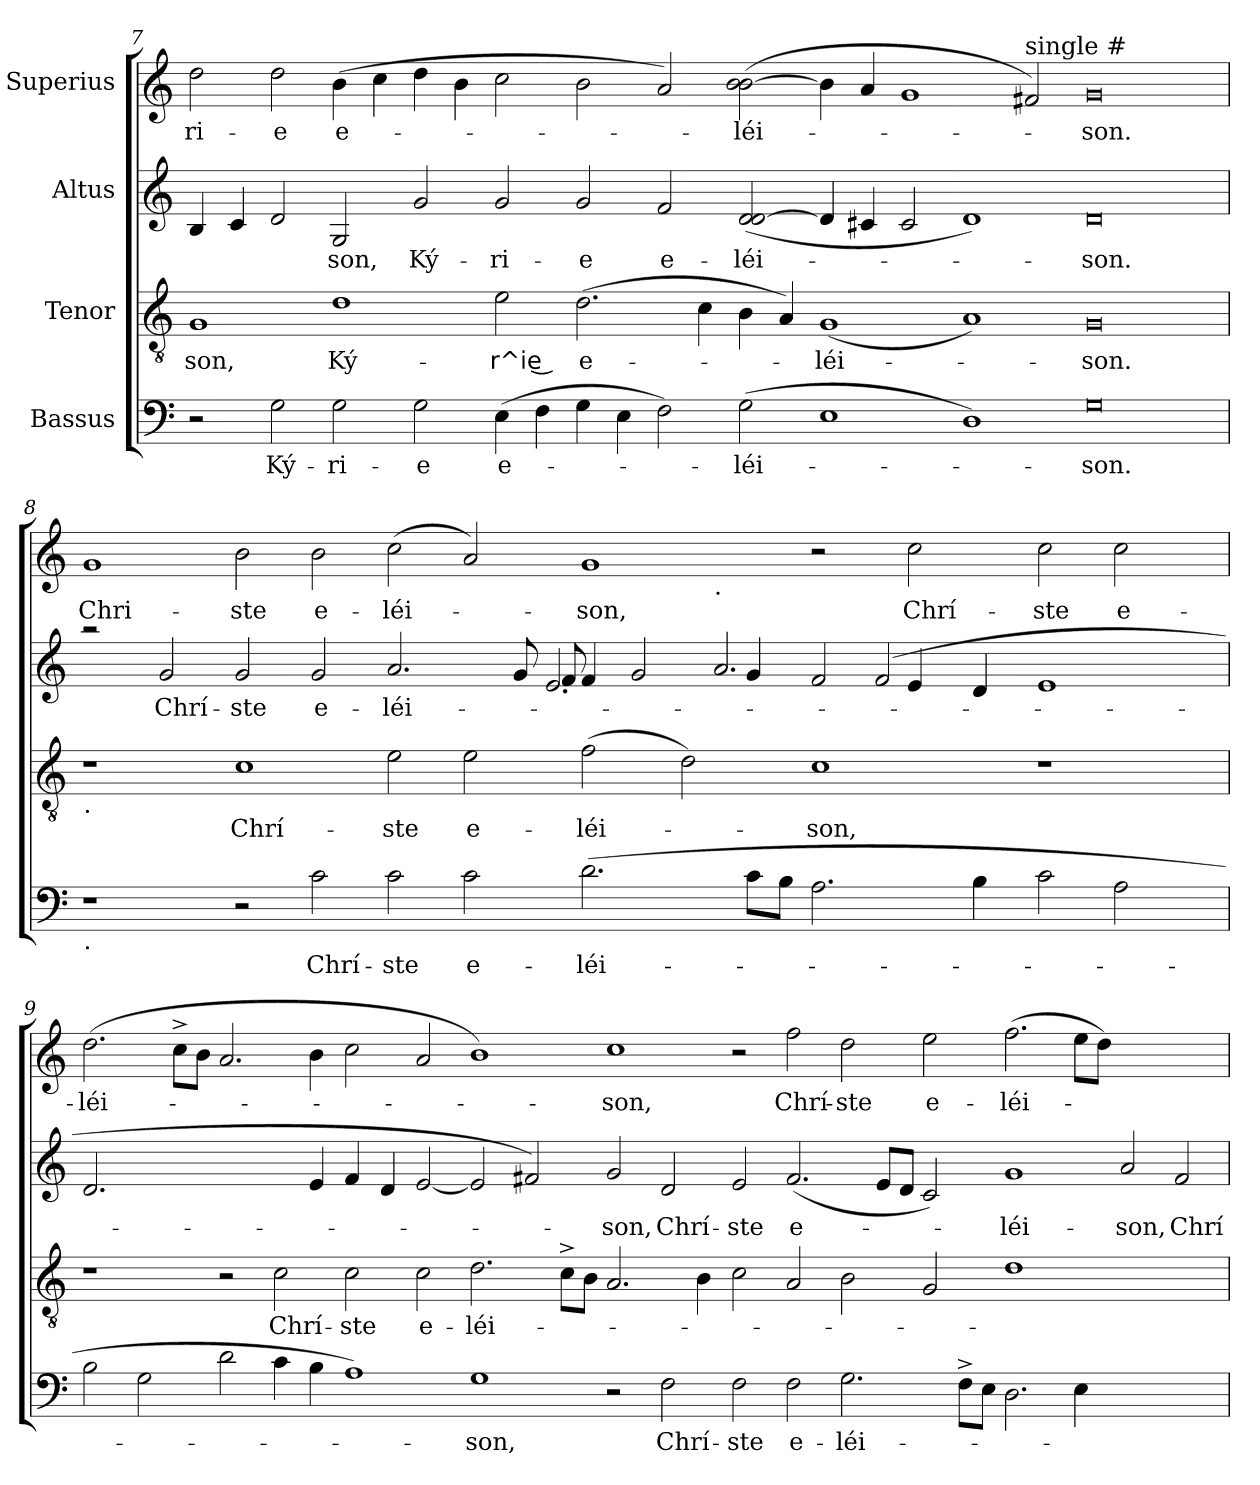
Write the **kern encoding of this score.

**kern	**text	**kern	**text	**kern	**text	**kern	**text
*part4	*part4	*part3	*part3	*part2	*part2	*part1	*part1
*staff4	*staff4	*staff3	*staff3	*staff2	*staff2	*staff1	*staff1
*I"Bassus	*	*I"Tenor	*	*I"Altus	*	*I"Superius	*
!!LO:LB:g=z
*clefF4	*	*clefGv2	*	*clefG2	*	*clefG2	*
*k[]	*	*k[]	*	*k[]	*	*k[]	*
*C:	*	*C:	*	*C:	*	*C:	*
=7	=7	=7	=7	=7	=7	=7	=7
!	!	!	!LO:LY:b	!	!	!	!LO:LY:b
2r	.	1G	-son,	4B/	.	2dd\	-ri-
.	.	.	.	4c/	.	.	.
!	!LO:LY:b	!	!	!	!	!	!LO:LY:b
2G\	Ký-	.	.	2d/	.	2dd\	-e
!	!LO:LY:b	!	!LO:LY:b	!	!LO:LY:b	!	!LO:LY:b
2G\	-ri-	1d	Ký-	2G/	-son,	(>4b\	e-
.	.	.	.	.	.	4cc\	.
!	!LO:LY:b	!	!	!	!LO:LY:b	!	!
2G\	-e	.	.	2g/	Ký-	4dd\	.
.	.	.	.	.	.	4b\	.
!	!LO:LY:b	!	!LO:LY:b	!	!LO:LY:b	!	!
(>4E\	e-	2e\	-r^ie͜	2g/	-ri-	2cc\	.
4F\	.	.	.	.	.	.	.
!	!	!	!LO:LY:b	!	!LO:LY:b	!	!
4G\	.	(>2.d\	e-	2g/	-e	2b\	.
4E\	.	.	.	.	.	.	.
!	!	!	!	!	!LO:LY:b	!	!
2F\)	.	.	.	2f/	e-	2a/)	.
.	.	4c\	.	.	.	.	.
!	!LO:LY:b	!	!	!	!LO:LY:b	!	!LO:LY:b
(>2G\	-léi-	4B\	.	(2d/ [<2d/	-léi-	(>2b\ [>2b\	-léi-
.	.	4A/)	.	.	.	.	.
!	!	!	!LO:LY:b	!	!	!	!
1E	.	(>1G	-léi-	4d/]	.	4b\]	.
.	.	.	.	4c#X/	.	4a/	.
.	.	.	.	2c#/	.	1g	.
1D)	.	1A)	.	1d)	.	.	.
!	!	!	!	!	!	!LO:TX:a:t=single #	!
.	.	.	.	.	.	2f#/)	.
!	!LO:LY:b	!	!LO:LY:b	!	!LO:LY:b	!	!LO:LY:b
0G	-son.	0G	-son.	0d	-son.	0g	-son.
!!LO:PB:g=z
=8	=8	=8	=8	=8	=8	=8	=8
*	*	*	*	*^	*	*	*
!	!	!	!	!	!	!	!LO:TX:a:i:t=Christ, have mercy.	!
!	!	!LO:TX:b:t=.	!	!	!	!	!	!
!LO:TX:b:t=.	!	!	!	!	!	!	!	!
!	!	!	!	!	!	!	!	!LO:LY:b
*	*	*	*	*	*	*	*^	*
1r	.	1r	.	2raa	1ryy	.	1g	1ryy	Chri-
!	!	!	!	!	!	!LO:LY:b	!	!	!
.	.	.	.	2g/	.	Chrí-	.	.	.
!	!	!	!LO:LY:b	!	!	!LO:LY:b	!	!	!LO:LY:b
2r	.	1c	Chrí-	2g/	1ryy	-ste	2b\	1ryy	-ste
!	!LO:LY:b	!	!	!	!	!LO:LY:b	!	!	!LO:LY:b
2c\	Chrí-	.	.	2g/	.	e-	2b\	.	e-
!	!LO:LY:b	!	!LO:LY:b	!	!	!LO:LY:b	!	!	!LO:LY:b
2c\	-ste	2e\	-ste	(<2.a/	2..ryy	-léi-	(>2cc\	1ryy	-léi-
!	!LO:LY:b	!	!LO:LY:b	!	!	!	!	!	!
2c\	e-	2e\	e-	.	.	.	2a/)	.	.
.	.	.	.	8g/	.	.	.	.	.
.	.	.	.	2.e/	8f/	.	.	.	.
!	!LO:LY:b	!	!LO:LY:b	!	!	!	!	!	!LO:LY:b
(<2.d\	-léi-	(>2f\	-léi-	.	4f/	.	1g	2ryy	-son,
.	.	.	.	.	2g/	.	.	.	.
.	.	2d\)	.	.	.	.	.	8ryy	.
!	!	!	!	!	!	!	!	!LO:TX:b:t=.	!
.	.	.	.	2.a/	.	.	.	1ryy	.
8c\L	.	.	.	.	4g/	.	.	.	.
8B\J	.	.	.	.	.	.	.	.	.
!	!	!	!LO:LY:b	!	!	!	!	!	!
2.A\	.	1c	-son,	.	2f/	.	2r	.	.
.	.	.	.	(2f/	.	.	.	.	.
!	!	!	!	!	!	!	!	!	!LO:LY:b
.	.	.	.	.	4e/	.	2cc\	.	Chrí-
.	.	.	.	.	.	.	.	1ryy	.
4B\	.	.	.	.	4d/	.	.	.	.
.	.	.	.	1ryy	.	.	.	.	.
!	!	!	!	!	!	!	!	!	!LO:LY:b
2c\	.	1r	.	.	1e	.	2cc\	.	-ste
!	!	!	!	!	!	!	!	!	!LO:LY:b
2A\	.	.	.	.	.	.	2cc\	.	e-
.	.	.	.	.	.	.	.	4.ryy	.
.	.	.	.	8ryy	.	.	.	.	.
*	*	*	*	*v	*v	*	*	*	*
!!LO:PB:g=z
=9	=9	=9	=9	=9	=9	=9	=9	=9
!	!	!	!	!	!	!	!	!LO:LY:b
*	*	*	*	*	*	*v	*v	*
2B\	.	1r	.	2.d/	.	(>2.dd\	-léi-
2G\	.	.	.	.	.	.	.
.	.	.	.	1ryy	.	8cc^>\L	.
.	.	.	.	.	.	8b\J	.
2d\	.	2r	.	.	.	2.a/	.
!	!	!	!LO:LY:b	!	!	!	!
4c\	.	2c\	Chrí-	.	.	.	.
4B\	.	.	.	4e/	.	4b\	.
!	!	!	!LO:LY:b	!	!	!	!
1A)	.	2c\	-ste	4f/	.	2cc\	.
.	.	.	.	4d/	.	.	.
!	!	!	!LO:LY:b	!	!	!	!
.	.	2c\	e-	[<2e/	.	2a/	.
!	!LO:LY:b	!	!LO:LY:b	!	!	!	!
1G	-son,	2.d\	-léi-	2e/]	.	1b)	.
.	.	.	.	2f#X/)	.	.	.
.	.	8c^>\L	.	.	.	.	.
.	.	8B\J	.	.	.	.	.
!	!	!	!	!	!LO:LY:b	!	!LO:LY:b
2r	.	2.A/	.	2g/	-son,	1cc	-son,
!	!LO:LY:b	!	!	!	!LO:LY:b	!	!
2F\	Chrí-	.	.	2d/	Chrí-	.	.
.	.	4B\	.	.	.	.	.
!	!LO:LY:b	!	!	!	!LO:LY:b	!	!
2F\	-ste	2c\	.	2e/	-ste	2r	.
!	!LO:LY:b	!	!	!	!LO:LY:b	!	!LO:LY:b
2F\	e-	2A/	.	(2.f#/	e-	2ff\	Chrí-
!	!LO:LY:b	!	!	!	!	!	!LO:LY:b
2.G\	-léi-	2B\	.	.	.	2dd\	-ste
.	.	.	.	8e/L	.	.	.
.	.	.	.	8d/J	.	.	.
!	!	!	!	!	!	!	!LO:LY:b
.	.	2G/	.	2c/)	.	2ee\	e-
8F^>\L	.	.	.	.	.	.	.
8E\J	.	.	.	.	.	.	.
!	!	!	!	!	!LO:LY:b	!	!LO:LY:b
2.D\	.	1d	.	1g	-léi-	(>2.ff\	-léi-
4E\	.	.	.	.	.	8ee\L	.
.	.	.	.	.	.	8dd\J)	.
!	!	!	!	!	!LO:LY:b	!	!
1ryy	.	1ryy	.	2a/	-son,	1ryy	.
!	!	!	!	!	!LO:LY:b	!	!
.	.	.	.	2f#/	Chrí-	.	.
=	=	=	=	=	=	=	=
*-	*-	*-	*-	*-	*-	*-	*-
